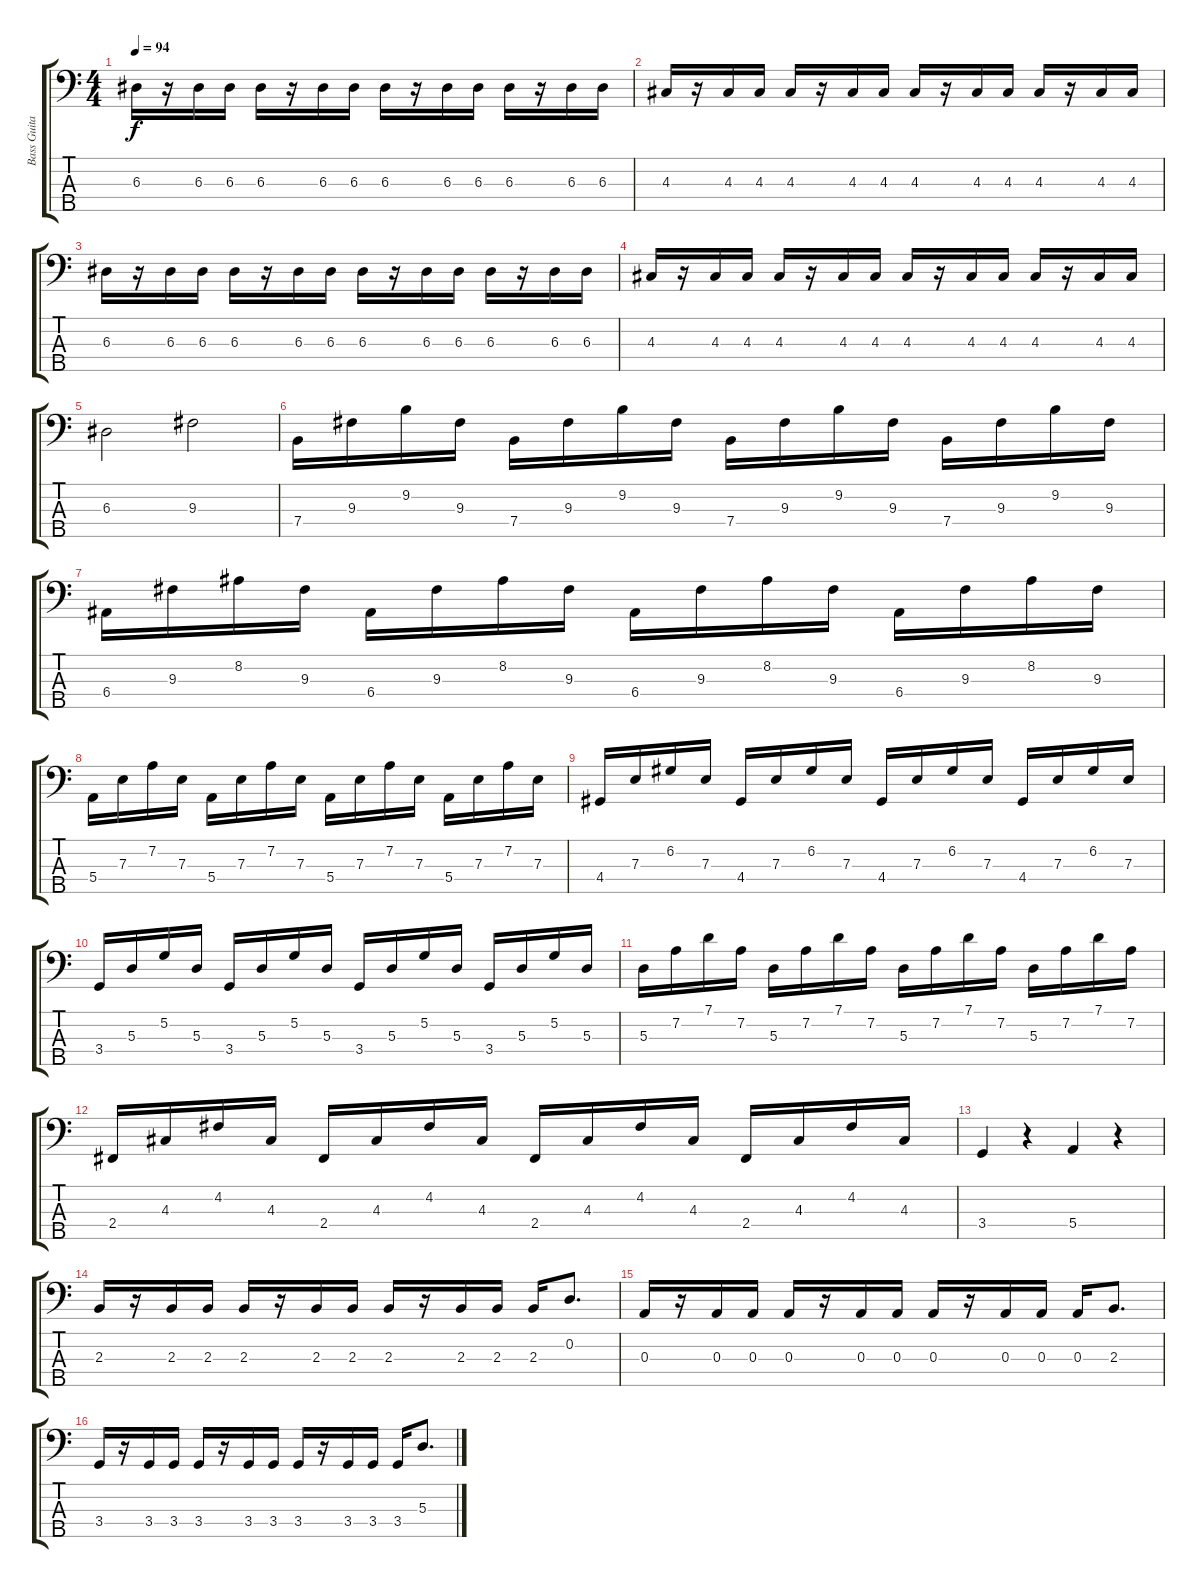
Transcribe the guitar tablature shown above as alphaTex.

\track ("Bass Guitar" "Bass Guita") {instrument electricbassfinger}
\staff {score tabs}
\tuning (G2 D2 A1 E1 B0) {hide}
\ts (4 4)
\tempo 94
\clef f4
\ks c
6.3.16{dy f} r.16 6.3.16 6.3.16 6.3.16 r.16 6.3.16 6.3.16 6.3.16 r.16 6.3.16 6.3.16 6.3.16 r.16 6.3.16 6.3.16 |
4.3.16 r.16 4.3.16 4.3.16 4.3.16 r.16 4.3.16 4.3.16 4.3.16 r.16 4.3.16 4.3.16 4.3.16 r.16 4.3.16 4.3.16 |
6.3.16 r.16 6.3.16 6.3.16 6.3.16 r.16 6.3.16 6.3.16 6.3.16 r.16 6.3.16 6.3.16 6.3.16 r.16 6.3.16 6.3.16 |
4.3.16 r.16 4.3.16 4.3.16 4.3.16 r.16 4.3.16 4.3.16 4.3.16 r.16 4.3.16 4.3.16 4.3.16 r.16 4.3.16 4.3.16 |
6.3.2 9.3.2 |
7.4.16 9.3.16 9.2.16 9.3.16 7.4.16 9.3.16 9.2.16 9.3.16 7.4.16 9.3.16 9.2.16 9.3.16 7.4.16 9.3.16 9.2.16 9.3.16 |
6.4.16 9.3.16 8.2.16 9.3.16 6.4.16 9.3.16 8.2.16 9.3.16 6.4.16 9.3.16 8.2.16 9.3.16 6.4.16 9.3.16 8.2.16 9.3.16 |
5.4.16 7.3.16 7.2.16 7.3.16 5.4.16 7.3.16 7.2.16 7.3.16 5.4.16 7.3.16 7.2.16 7.3.16 5.4.16 7.3.16 7.2.16 7.3.16 |
4.4.16 7.3.16 6.2.16 7.3.16 4.4.16 7.3.16 6.2.16 7.3.16 4.4.16 7.3.16 6.2.16 7.3.16 4.4.16 7.3.16 6.2.16 7.3.16 |
3.4.16 5.3.16 5.2.16 5.3.16 3.4.16 5.3.16 5.2.16 5.3.16 3.4.16 5.3.16 5.2.16 5.3.16 3.4.16 5.3.16 5.2.16 5.3.16 |
5.3.16 7.2.16 7.1.16 7.2.16 5.3.16 7.2.16 7.1.16 7.2.16 5.3.16 7.2.16 7.1.16 7.2.16 5.3.16 7.2.16 7.1.16 7.2.16 |
2.4.16 4.3.16 4.2.16 4.3.16 2.4.16 4.3.16 4.2.16 4.3.16 2.4.16 4.3.16 4.2.16 4.3.16 2.4.16 4.3.16 4.2.16 4.3.16 |
3.4.4 r.4 5.4.4 r.4 |
2.3.16 r.16 2.3.16 2.3.16 2.3.16 r.16 2.3.16 2.3.16 2.3.16 r.16 2.3.16 2.3.16 2.3.16 0.2.8{d} |
0.3.16 r.16 0.3.16 0.3.16 0.3.16 r.16 0.3.16 0.3.16 0.3.16 r.16 0.3.16 0.3.16 0.3.16 2.3.8{d} |
3.4.16 r.16 3.4.16 3.4.16 3.4.16 r.16 3.4.16 3.4.16 3.4.16 r.16 3.4.16 3.4.16 3.4.16 5.3.8{d}
